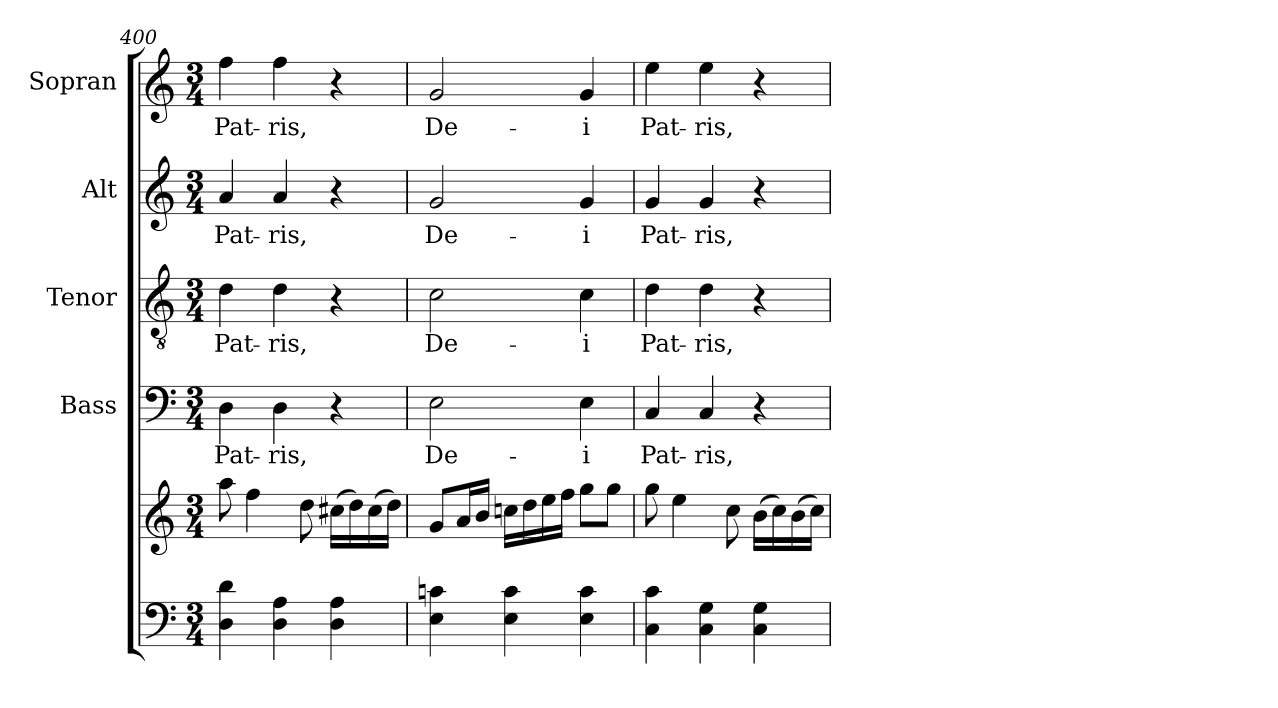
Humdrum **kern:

**kern	**kern	**kern	**text	**kern	**text	**kern	**text	**kern	**text
*part5	*part5	*part4	*part4	*part3	*part3	*part2	*part2	*part1	*part1
*staff6	*staff5	*staff4	*staff4	*staff3	*staff3	*staff2	*staff2	*staff1	*staff1
*	*	*I"Bass	*	*I"Tenor	*	*I"Alt	*	*I"Sopran	*
*	*	*I'B.	*	*I'T.	*	*I'A.	*	*I'S.	*
*clefF4	*clefG2	*clefF4	*	*clefGv2	*	*clefG2	*	*clefG2	*
*k[]	*k[]	*k[]	*	*k[]	*	*k[]	*	*k[]	*
*C:	*C:	*C:	*	*C:	*	*C:	*	*C:	*
*M3/4	*M3/4	*M3/4	*	*M3/4	*	*M3/4	*	*M3/4	*
=400	=400	=400	=400	=400	=400	=400	=400	=400	=400
!	!	!	!LO:LY:b	!	!LO:LY:b	!	!LO:LY:b	!	!LO:LY:b
4D\ 4d\	8aa\	4D\	Pat-	4d\	Pat-	4a/	Pat-	4ff\	Pat-
.	4ff\	.	.	.	.	.	.	.	.
!	!	!	!LO:LY:b	!	!LO:LY:b	!	!LO:LY:b	!	!LO:LY:b
4D\ 4A\	.	4D\	-ris,	4d\	-ris,	4a/	-ris,	4ff\	-ris,
.	8dd\	.	.	.	.	.	.	.	.
4D\ 4A\	(>16cc#X\LL	4r	.	4r	.	4r	.	4r	.
.	16dd\)	.	.	.	.	.	.	.	.
.	(>16cc#\	.	.	.	.	.	.	.	.
.	16dd\JJ)	.	.	.	.	.	.	.	.
!!LO:PB:g=z
=401	=401	=401	=401	=401	=401	=401	=401	=401	=401
!	!	!	!LO:LY:b	!	!LO:LY:b	!	!LO:LY:b	!	!LO:LY:b
4E\ 4cn\	8g/L	2E\	De-	2c\	De-	2g/	De-	2g/	De-
.	16a/L	.	.	.	.	.	.	.	.
.	16b/JJ	.	.	.	.	.	.	.	.
4E\ 4c\	16ccn\LL	.	.	.	.	.	.	.	.
.	16dd\	.	.	.	.	.	.	.	.
.	16ee\	.	.	.	.	.	.	.	.
.	16ff\JJ	.	.	.	.	.	.	.	.
!	!	!	!LO:LY:b	!	!LO:LY:b	!	!LO:LY:b	!	!LO:LY:b
4E\ 4c\	8gg\L	4E\	-i	4c\	-i	4g/	-i	4g/	-i
.	8gg\J	.	.	.	.	.	.	.	.
=402	=402	=402	=402	=402	=402	=402	=402	=402	=402
!	!	!	!LO:LY:b	!	!LO:LY:b	!	!LO:LY:b	!	!LO:LY:b
4C\ 4c\	8gg\	4C/	Pat-	4d\	Pat-	4g/	Pat-	4ee\	Pat-
.	4ee\	.	.	.	.	.	.	.	.
!	!	!	!LO:LY:b	!	!LO:LY:b	!	!LO:LY:b	!	!LO:LY:b
4C\ 4G\	.	4C/	-ris,	4d\	-ris,	4g/	-ris,	4ee\	-ris,
.	8cc\	.	.	.	.	.	.	.	.
4C\ 4G\	(>16b\LL	4r	.	4r	.	4r	.	4r	.
.	16cc\)	.	.	.	.	.	.	.	.
.	(>16b\	.	.	.	.	.	.	.	.
.	16cc\JJ)	.	.	.	.	.	.	.	.
=	=	=	=	=	=	=	=	=	=
*-	*-	*-	*-	*-	*-	*-	*-	*-	*-
